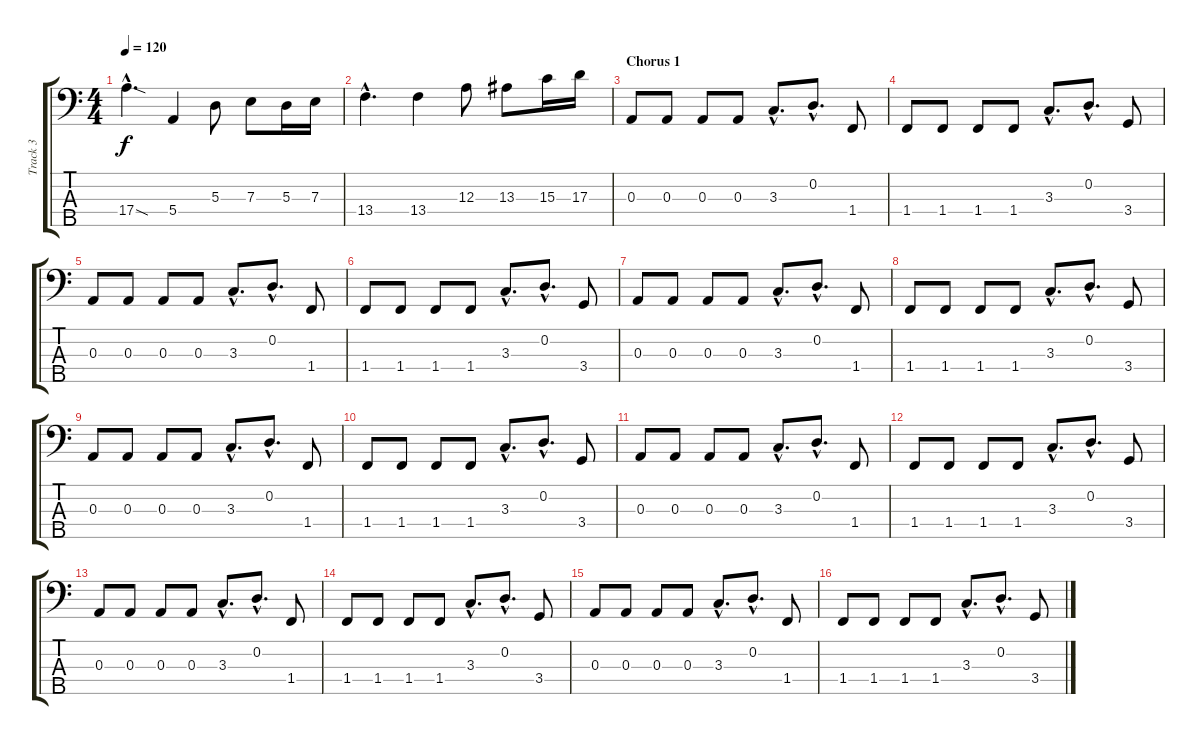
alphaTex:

\track ("Track 3" "Track 3") {instrument electricbassfinger}
\staff {score tabs}
\tuning (G2 D2 A1 E1 B0) {hide}
\ts (4 4)
\tempo 120
\clef f4
\ks c
17.4{sod hac}.4{d dy f} 5.4.4 5.3.8 7.3.8 5.3.16 7.3.16 |
13.4{hac}.4{d} 13.4.4 12.3.8 13.3.8 15.3.16 17.3.16 |
\section ("" "Chorus 1")
0.3.8 0.3.8 0.3.8 0.3.8 3.3{hac}.8{d} 0.2{hac}.8{d} 1.4.8 |
1.4.8 1.4.8 1.4.8 1.4.8 3.3{hac}.8{d} 0.2{hac}.8{d} 3.4.8 |
0.3.8 0.3.8 0.3.8 0.3.8 3.3{hac}.8{d} 0.2{hac}.8{d} 1.4.8 |
1.4.8 1.4.8 1.4.8 1.4.8 3.3{hac}.8{d} 0.2{hac}.8{d} 3.4.8 |
0.3.8 0.3.8 0.3.8 0.3.8 3.3{hac}.8{d} 0.2{hac}.8{d} 1.4.8 |
1.4.8 1.4.8 1.4.8 1.4.8 3.3{hac}.8{d} 0.2{hac}.8{d} 3.4.8 |
0.3.8 0.3.8 0.3.8 0.3.8 3.3{hac}.8{d} 0.2{hac}.8{d} 1.4.8 |
1.4.8 1.4.8 1.4.8 1.4.8 3.3{hac}.8{d} 0.2{hac}.8{d} 3.4.8 |
0.3.8 0.3.8 0.3.8 0.3.8 3.3{hac}.8{d} 0.2{hac}.8{d} 1.4.8 |
1.4.8 1.4.8 1.4.8 1.4.8 3.3{hac}.8{d} 0.2{hac}.8{d} 3.4.8 |
0.3.8 0.3.8 0.3.8 0.3.8 3.3{hac}.8{d} 0.2{hac}.8{d} 1.4.8 |
1.4.8 1.4.8 1.4.8 1.4.8 3.3{hac}.8{d} 0.2{hac}.8{d} 3.4.8 |
0.3.8 0.3.8 0.3.8 0.3.8 3.3{hac}.8{d} 0.2{hac}.8{d} 1.4.8 |
1.4.8 1.4.8 1.4.8 1.4.8 3.3{hac}.8{d} 0.2{hac}.8{d} 3.4.8
